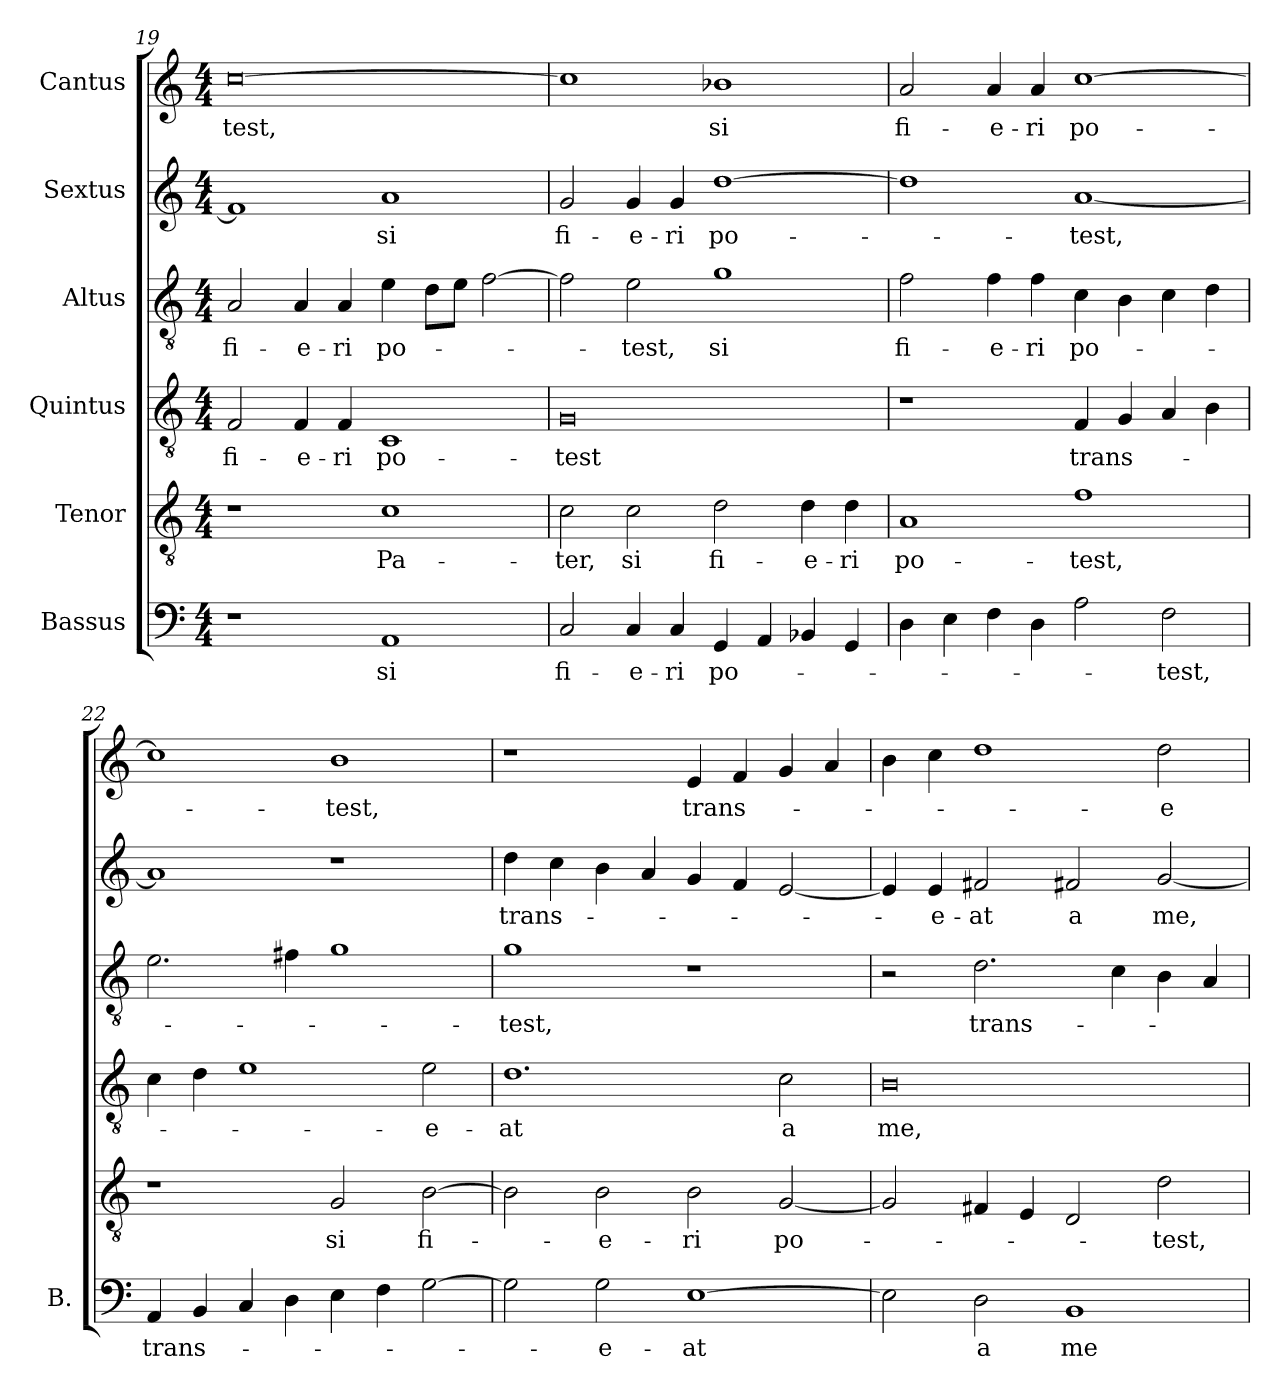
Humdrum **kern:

**kern	**text	**kern	**text	**kern	**text	**kern	**text	**kern	**text	**kern	**text
*part6	*part6	*part5	*part5	*part4	*part4	*part3	*part3	*part2	*part2	*part1	*part1
*staff6	*staff6	*staff5	*staff5	*staff4	*staff4	*staff3	*staff3	*staff2	*staff2	*staff1	*staff1
*I"Bassus	*	*I"Tenor	*	*I"Quintus	*	*I"Altus	*	*I"Sextus	*	*I"Cantus	*
*I'B.	*	*	*	*	*	*	*	*	*	*	*
*clefF4	*	*clefGv2	*	*clefGv2	*	*clefGv2	*	*clefG2	*	*clefG2	*
*k[]	*	*k[]	*	*k[]	*	*k[]	*	*k[]	*	*k[]	*
*C:	*	*C:	*	*C:	*	*C:	*	*C:	*	*C:	*
*M4/4	*	*M4/4	*	*M4/4	*	*M4/4	*	*M4/4	*	*M4/4	*
=19	=19	=19	=19	=19	=19	=19	=19	=19	=19	=19	=19
1r	.	1r	.	2F/	fi-	2A/	fi-	1f/]	.	[0cc\	-test,
.	.	.	.	4F/	-e-	4A/	-e-	.	.	.	.
.	.	.	.	4F/	-ri	4A/	-ri	.	.	.	.
1AA/	si	1c\	Pa-	1C/	po-	4e\	po-	1a/	si	.	.
.	.	.	.	.	.	8d\L	.	.	.	.	.
.	.	.	.	.	.	8e\J	.	.	.	.	.
.	.	.	.	.	.	[2f\	.	.	.	.	.
=20	=20	=20	=20	=20	=20	=20	=20	=20	=20	=20	=20
2C/	fi-	2c\	-ter,	0G/	-test	2f\]	.	2g/	fi-	1cc\]	.
4C/	-e-	2c\	si	.	.	2e\	-test,	4g/	-e-	.	.
4C/	-ri	.	.	.	.	.	.	4g/	-ri	.	.
4GG/	po-	2d\	fi-	.	.	1g\	si	[1dd\	po-	1b-X\	si
4AA/	.	.	.	.	.	.	.	.	.	.	.
4BB-X/	.	4d\	-e-	.	.	.	.	.	.	.	.
4GG/	.	4d\	-ri	.	.	.	.	.	.	.	.
=21	=21	=21	=21	=21	=21	=21	=21	=21	=21	=21	=21
4D\	.	1A/	po-	1r	.	2f\	fi-	1dd\]	.	2a/	fi-
4E\	.	.	.	.	.	.	.	.	.	.	.
4F\	.	.	.	.	.	4f\	-e-	.	.	4a/	-e-
4D\	.	.	.	.	.	4f\	-ri	.	.	4a/	-ri
2A\	.	1f\	-test,	4F/	trans-	4c\	po-	[1a/	-test,	[1cc\	po-
.	.	.	.	4G/	.	4B\	.	.	.	.	.
2F\	-test,	.	.	4A/	.	4c\	.	.	.	.	.
.	.	.	.	4B\	.	4d\	.	.	.	.	.
=22	=22	=22	=22	=22	=22	=22	=22	=22	=22	=22	=22
4AA/	trans-	1r	.	4c\	.	2.e\	.	1a/]	.	1cc\]	.
4BB/	.	.	.	4d\	.	.	.	.	.	.	.
4C/	.	.	.	1e\	.	.	.	.	.	.	.
4D\	.	.	.	.	.	4f#X\	.	.	.	.	.
4E\	.	2G/	si	.	.	1g\	.	1r	.	1b\	-test,
4F\	.	.	.	.	.	.	.	.	.	.	.
[2G\	.	[2B\	fi-	2e\	-e-	.	.	.	.	.	.
=23	=23	=23	=23	=23	=23	=23	=23	=23	=23	=23	=23
2G\]	.	2B\]	.	1.d\	-at	1g\	-test,	4dd\	trans-	1r	.
.	.	.	.	.	.	.	.	4cc\	.	.	.
2G\	-e-	2B\	-e-	.	.	.	.	4b\	.	.	.
.	.	.	.	.	.	.	.	4a/	.	.	.
[1E\	-at	2B\	-ri	.	.	1r	.	4g/	.	4e/	trans-
.	.	.	.	.	.	.	.	4f/	.	4f/	.
.	.	[2G/	po-	2c\	a	.	.	[2e/	.	4g/	.
.	.	.	.	.	.	.	.	.	.	4a/	.
=24	=24	=24	=24	=24	=24	=24	=24	=24	=24	=24	=24
2E\]	.	2G/]	.	0B\	me,	2r	.	4e/]	.	4b\	.
.	.	.	.	.	.	.	.	4e/	-e-	4cc\	.
2D\	a	4F#X/	.	.	.	2.d\	trans-	2f#X/	-at	1dd\	.
.	.	4E/	.	.	.	.	.	.	.	.	.
1BB/	me	2D/	.	.	.	.	.	2f#X/	a	.	.
.	.	.	.	.	.	4c\	.	.	.	.	.
.	.	2d\	-test,	.	.	4B\	.	[2g/	me,	2dd\	-e-
.	.	.	.	.	.	4A/	.	.	.	.	.
=	=	=	=	=	=	=	=	=	=	=	=
*-	*-	*-	*-	*-	*-	*-	*-	*-	*-	*-	*-
